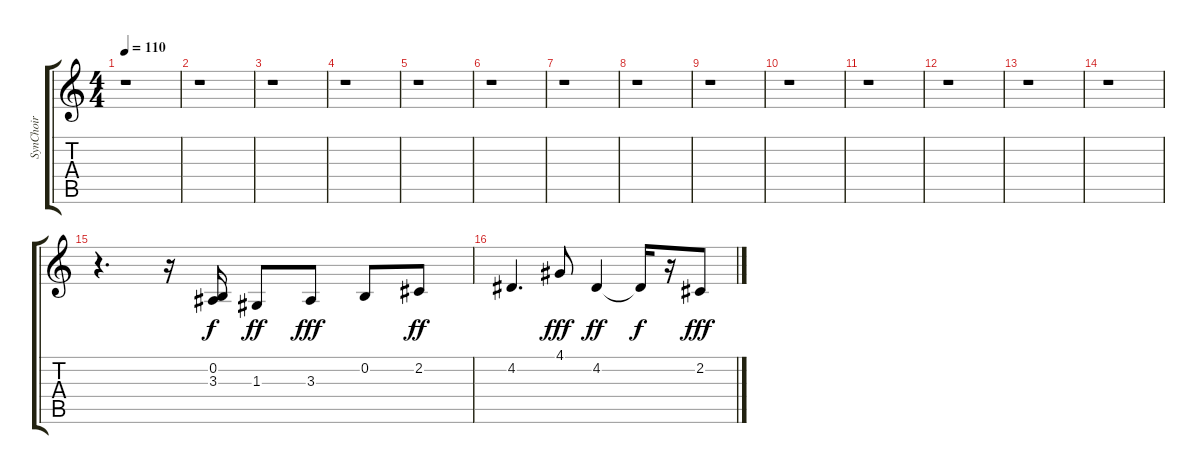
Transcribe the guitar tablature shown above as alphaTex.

\track ("SynChoir" "SynChoir") {instrument pad4choir}
\staff {score tabs}
\tuning (E4 B3 G3 D3 A2 E2) {hide}
\ts (4 4)
\tempo 110
\clef g2
\ks c
r.1{dy ff} |
r.1 |
r.1 |
r.1 |
r.1 |
r.1 |
r.1 |
r.1 |
r.1 |
r.1 |
r.1 |
r.1 |
r.1 |
r.1 |
r.4{d} r.16 (0.2 3.3).16{dy f} 1.3.8{dy ff} 3.3.8{dy fff} 0.2.8 2.2.8{dy ff} |
4.2.4{d} 4.1.8{dy fff} 4.2.4{dy ff} 4.2{t}.16{dy f} r.16 2.2.8{dy fff}
